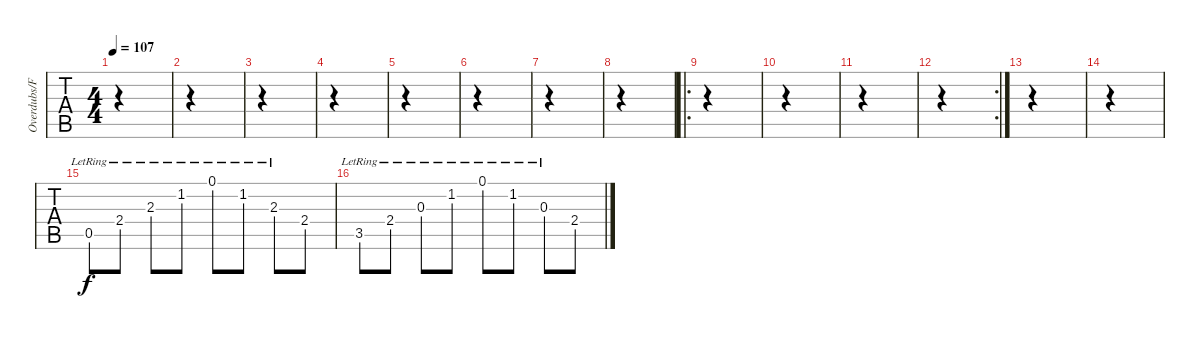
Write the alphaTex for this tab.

\track ("Overdubs/Fills/Acoustic" "Overdubs/F") {instrument acousticguitarsteel}
\staff {tabs}
\tuning (D4 A3 F3 C3 G2 D2) {hide}
\ts (4 4)
\tempo 107
\clef g2
\ks c
|
|
|
|
|
|
|
|
\ro
|
|
|
\rc 2
|
|
|
0.5{lr}.8 2.4{lr}.8 2.3{lr}.8 1.2{lr}.8 0.1{lr}.8 1.2{lr}.8 2.3{lr}.8 2.4.8 |
3.5{lr}.8 2.4{lr}.8 0.3{lr}.8 1.2{lr}.8 0.1{lr}.8 1.2{lr}.8 0.3{lr}.8 2.4.8
